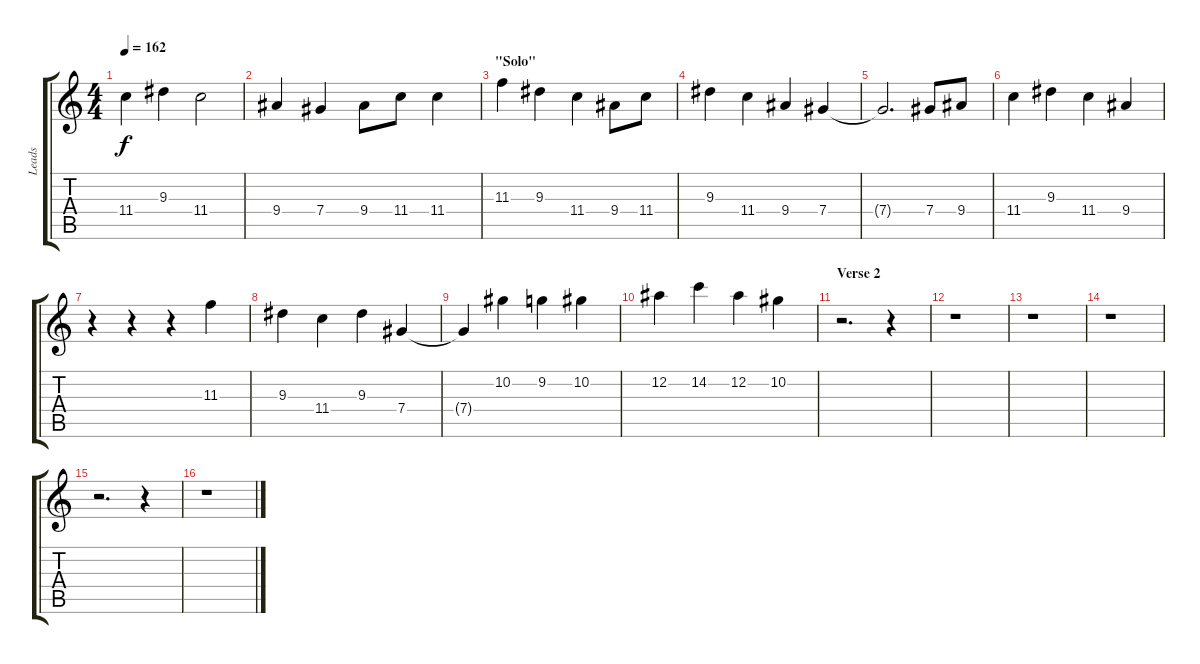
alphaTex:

\track ("Leads" "Leads") {instrument acousticguitarsteel}
\staff {score tabs}
\tuning (Eb4 Bb3 Gb3 Db3 Ab2 Eb2) {hide}
\ts (4 4)
\tempo 162
\clef g2
\ks c
11.4{t}.4{dy f} 9.3.4 11.4.2 |
9.4.4 7.4.4 9.4.8 11.4.8 11.4.4 |
\section ("" "\"Solo\"")
11.3.4 9.3.4 11.4.4 9.4.8 11.4.8 |
9.3.4 11.4.4 9.4.4 7.4.4 |
7.4{t}.2{d} 7.4.8 9.4.8 |
11.4.4 9.3.4 11.4.4 9.4.4 |
r.4 r.4 r.4 11.3.4 |
9.3.4 11.4.4 9.3.4 7.4.4 |
7.4{t}.4 10.2.4 9.2.4 10.2.4 |
12.2.4 14.2.4 12.2.4 10.2.4 |
\section ("" "Verse 2")
r.2{d} r.4 |
r.1 |
r.1 |
r.1 |
r.2{d} r.4 |
r.1
